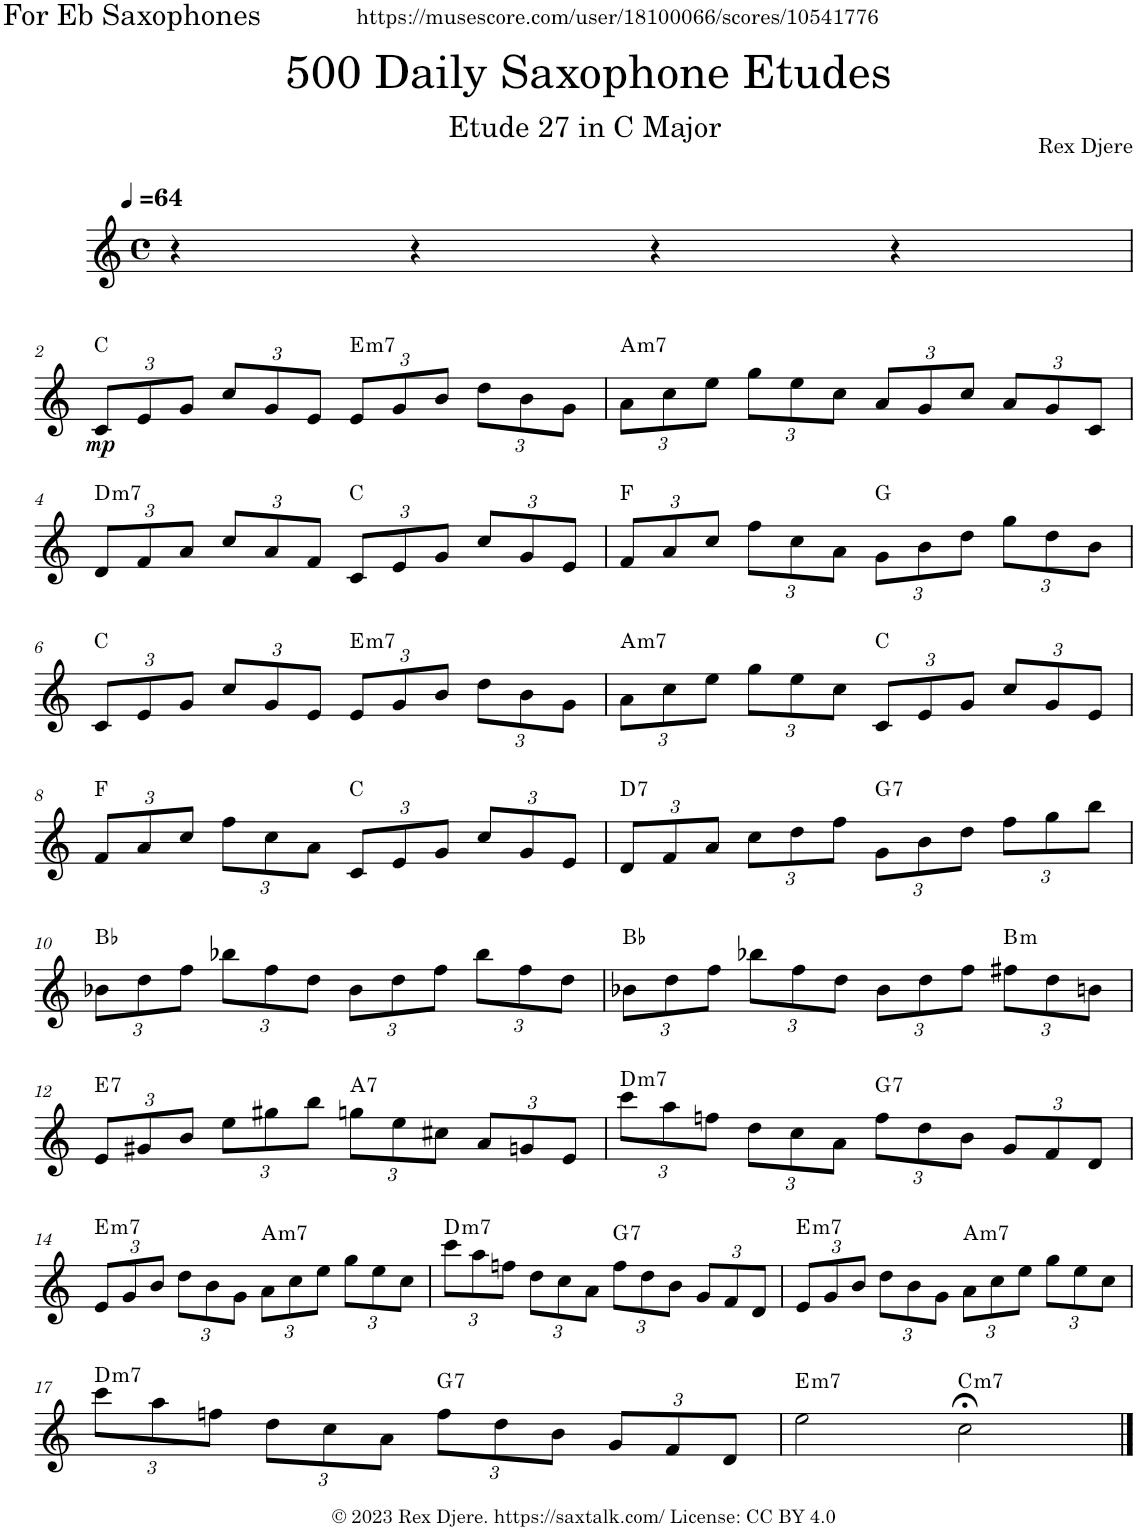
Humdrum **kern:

**kern	**dynam	**harte
*part1	*part1	*part1
*staff1	*staff1	*
*I"Alto Saxophone	*	*
*I'A. Sax.	*	*
*clefG2	*	*
*Trd5c9	*	*
*k[]	*	*
*M4/4	*	*
*met(c)	*	*
*MM64	*	*
=1	=1	=1
4r	.	.
4r	.	.
4r	.	.
4r	.	.
!!LO:LB:g=z
=2	=2	=2
*Xbrackettup	*	*
!	!LO:DY:b	!
12c/L	mp	C:maj
12e/	.	.
12g/J	.	.
12cc/L	.	.
12g/	.	.
12e/J	.	.
!	!	!LO:H:kt=m7
12e/L	.	E:min7
12g/	.	.
12b/J	.	.
12dd\L	.	.
12b\	.	.
12g\J	.	.
=3	=3	=3
!	!	!LO:H:kt=m7
12a\L	.	A:min7
12cc\	.	.
12ee\J	.	.
12gg\L	.	.
12ee\	.	.
12cc\J	.	.
12a/L	.	.
12g/	.	.
12cc/J	.	.
12a/L	.	.
12g/	.	.
12c/J	.	.
!!LO:LB:g=z
=4	=4	=4
!	!	!LO:H:kt=m7
12d/L	.	D:min7
12f/	.	.
12a/J	.	.
12cc/L	.	.
12a/	.	.
12f/J	.	.
12c/L	.	C:maj
12e/	.	.
12g/J	.	.
12cc/L	.	.
12g/	.	.
12e/J	.	.
=5	=5	=5
12f/L	.	F:maj
12a/	.	.
12cc/J	.	.
12ff\L	.	.
12cc\	.	.
12a\J	.	.
12g\L	.	G:maj
12b\	.	.
12dd\J	.	.
12gg\L	.	.
12dd\	.	.
12b\J	.	.
!!LO:LB:g=z
=6	=6	=6
12c/L	.	C:maj
12e/	.	.
12g/J	.	.
12cc/L	.	.
12g/	.	.
12e/J	.	.
!	!	!LO:H:kt=m7
12e/L	.	E:min7
12g/	.	.
12b/J	.	.
12dd\L	.	.
12b\	.	.
12g\J	.	.
=7	=7	=7
!	!	!LO:H:kt=m7
12a\L	.	A:min7
12cc\	.	.
12ee\J	.	.
12gg\L	.	.
12ee\	.	.
12cc\J	.	.
12c/L	.	C:maj
12e/	.	.
12g/J	.	.
12cc/L	.	.
12g/	.	.
12e/J	.	.
!!LO:LB:g=z
=8	=8	=8
12f/L	.	F:maj
12a/	.	.
12cc/J	.	.
12ff\L	.	.
12cc\	.	.
12a\J	.	.
12c/L	.	C:maj
12e/	.	.
12g/J	.	.
12cc/L	.	.
12g/	.	.
12e/J	.	.
=9	=9	=9
!	!	!LO:H:kt=7
12d/L	.	D:7
12f/	.	.
12a/J	.	.
12cc\L	.	.
12dd\	.	.
12ff\J	.	.
!	!	!LO:H:kt=7
12g\L	.	G:7
12b\	.	.
12dd\J	.	.
12ff\L	.	.
12gg\	.	.
12bb\J	.	.
!!LO:LB:g=z
=10	=10	=10
12b-X\L	.	Bb:maj
12dd\	.	.
12ff\J	.	.
12bb-X\L	.	.
12ff\	.	.
12dd\J	.	.
12b-\L	.	.
12dd\	.	.
12ff\J	.	.
12bb-\L	.	.
12ff\	.	.
12dd\J	.	.
=11	=11	=11
12b-X\L	.	Bb:maj
12dd\	.	.
12ff\J	.	.
12bb-X\L	.	.
12ff\	.	.
12dd\J	.	.
12b-\L	.	.
12dd\	.	.
12ff\J	.	.
!	!	!LO:H:kt=m
12ff#X\L	.	B:min
12dd\	.	.
12bn\J	.	.
!!LO:LB:g=z
=12	=12	=12
!	!	!LO:H:kt=7
12e/L	.	E:7
12g#X/	.	.
12b/J	.	.
12ee\L	.	.
12gg#X\	.	.
12bb\J	.	.
!	!	!LO:H:kt=7
12ggn\L	.	A:7
12ee\	.	.
12cc#X\J	.	.
12a/L	.	.
12gn/	.	.
12e/J	.	.
=13	=13	=13
!	!	!LO:H:kt=m7
12ccc\L	.	D:min7
12aa\	.	.
12ffn\J	.	.
12dd\L	.	.
12cc\	.	.
12a\J	.	.
!	!	!LO:H:kt=7
12ff\L	.	G:7
12dd\	.	.
12b\J	.	.
12g/L	.	.
12f/	.	.
12d/J	.	.
!!LO:LB:g=z
=14	=14	=14
!	!	!LO:H:kt=m7
12e/L	.	E:min7
12g/	.	.
12b/J	.	.
12dd\L	.	.
12b\	.	.
12g\J	.	.
!	!	!LO:H:kt=m7
12a\L	.	A:min7
12cc\	.	.
12ee\J	.	.
12gg\L	.	.
12ee\	.	.
12cc\J	.	.
=15	=15	=15
!	!	!LO:H:kt=m7
12ccc\L	.	D:min7
12aa\	.	.
12ffn\J	.	.
12dd\L	.	.
12cc\	.	.
12a\J	.	.
!	!	!LO:H:kt=7
12ff\L	.	G:7
12dd\	.	.
12b\J	.	.
12g/L	.	.
12f/	.	.
12d/J	.	.
=16	=16	=16
!	!	!LO:H:kt=m7
12e/L	.	E:min7
12g/	.	.
12b/J	.	.
12dd\L	.	.
12b\	.	.
12g\J	.	.
!	!	!LO:H:kt=m7
12a\L	.	A:min7
12cc\	.	.
12ee\J	.	.
12gg\L	.	.
12ee\	.	.
12cc\J	.	.
!!LO:LB:g=z
=17	=17	=17
!	!	!LO:H:kt=m7
12ccc\L	.	D:min7
12aa\	.	.
12ffn\J	.	.
12dd\L	.	.
12cc\	.	.
12a\J	.	.
!	!	!LO:H:kt=7
12ff\L	.	G:7
12dd\	.	.
12b\J	.	.
12g/L	.	.
12f/	.	.
12d/J	.	.
=18	=18	=18
!	!	!LO:H:kt=m7
2ee\	.	E:min7
!	!	!LO:H:kt=m7
2cc;<\	.	C:min7
==	==	==
*-	*-	*-
